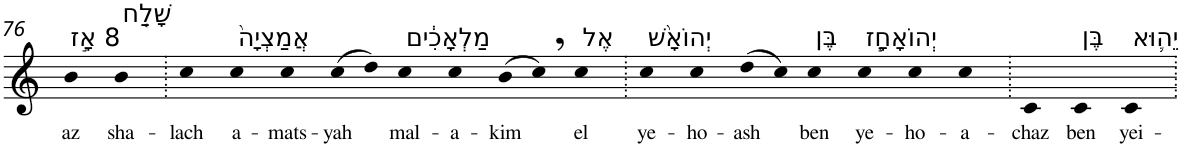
**kern	**text
*part1	*part1
*staff1	*staff1
*I"Piano	*
*I'Pno	*
!!LO:PB:g=z
*clefG2	*
*k[]	*
=76	=76
!LO:TX:a:t=8 אָ֣ז	!
!	!LO:LY:b
4b	az
!LO:TX:a:t=שָׁלַ֤ח	!
!	!LO:LY:b
4b	sha-
=77.	=77.
!	!LO:LY:b
4cc	-lach
!LO:TX:a:t=אֲמַצְיָה֙	!
!	!LO:LY:b
4cc	a-
!	!LO:LY:b
4cc	-mats-
!	!LO:LY:b
(>8cc	-yah
8dd)	.
!LO:TX:a:t=מַלְאָכִ֔ים	!
!	!LO:LY:b
4cc	mal-
!	!LO:LY:b
4cc	-a-
!	!LO:LY:b
(>8b	-kim
8cc,)	.
!LO:TX:a:t=אֶל	!
!	!LO:LY:b
4cc	el
=78.	=78.
!LO:TX:a:t=יְהוֹאָ֨שׁ	!
!	!LO:LY:b
4cc	ye-
!	!LO:LY:b
4cc	-ho-
!	!LO:LY:b
(>8dd	-ash
8cc)	.
!LO:TX:a:t=בֶּן	!
!	!LO:LY:b
4cc	ben
!LO:TX:a:t=יְהוֹאָחָ֧ז	!
!	!LO:LY:b
4cc	ye-
!	!LO:LY:b
4cc	-ho-
!	!LO:LY:b
4cc	-a-
=79.	=79.
!	!LO:LY:b
4c	-chaz
!LO:TX:a:t=בֶּן	!
!	!LO:LY:b
4c	ben
!LO:TX:a:t=יֵה֛וּא	!
!	!LO:LY:b
4c	yei-
=.	=.
*-	*-
